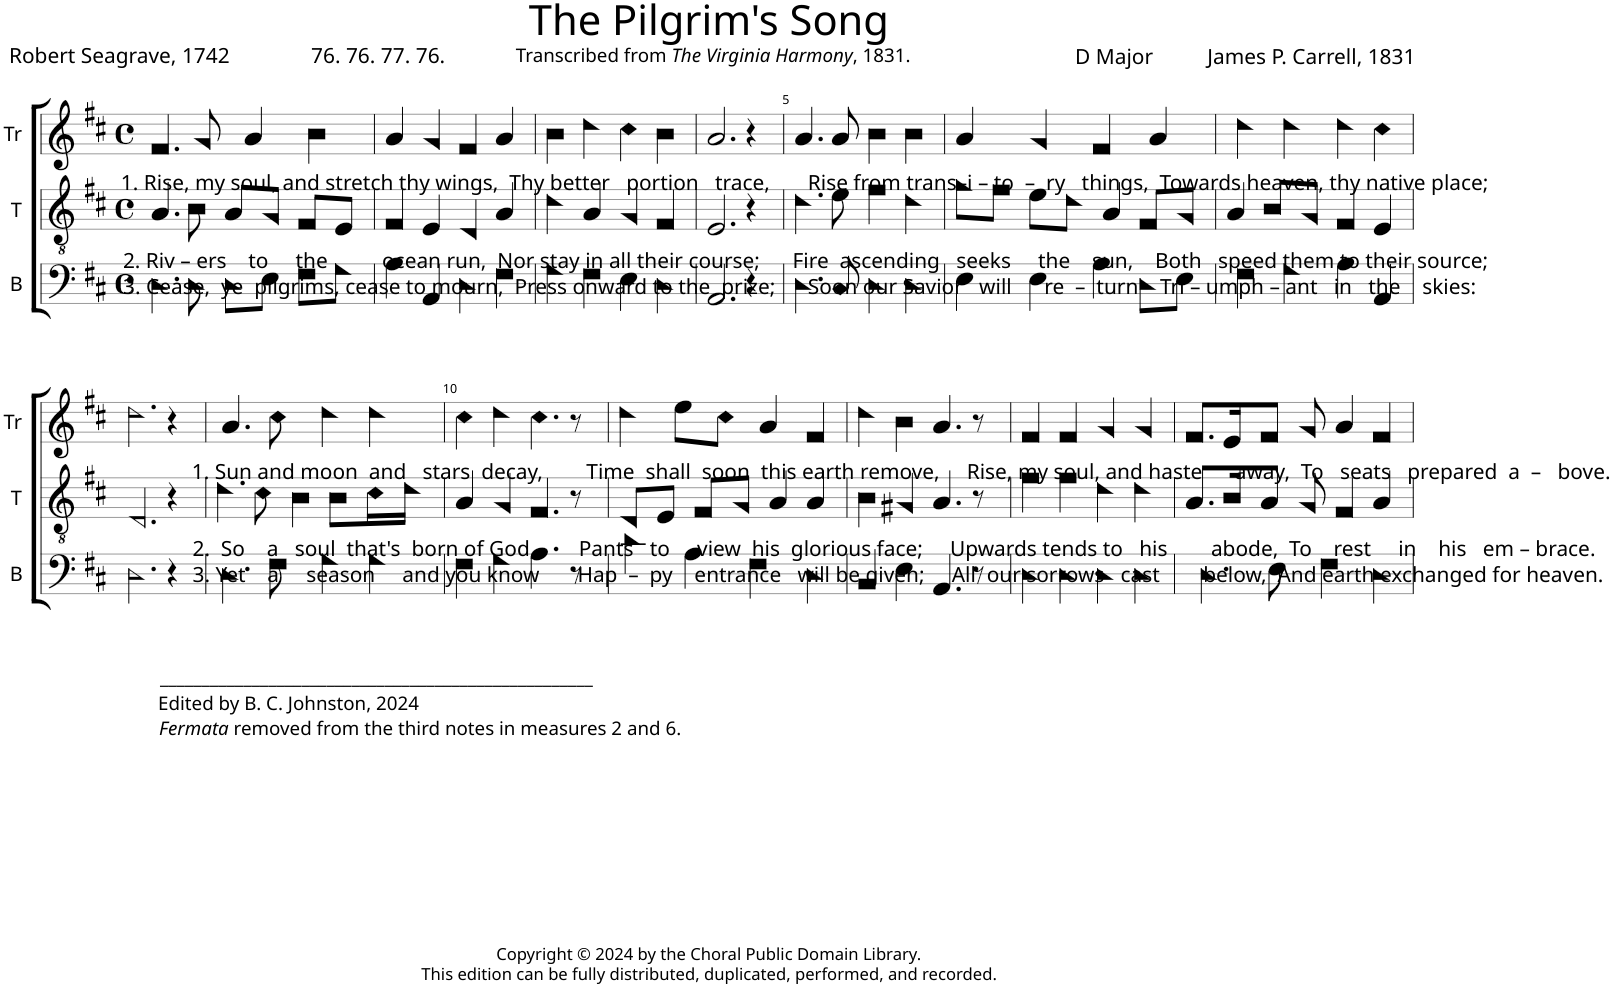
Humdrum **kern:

**kern	**kern	**kern
*part3	*part2	*part1
*staff3	*staff2	*staff1
*I"B	*I"T	*I"Tr
*I'B	*I'T	*I'Tr
*clefF4	*clefGv2	*clefG2
*k[f#c#]	*k[f#c#]	*k[f#c#]
*M4/4	*M4/4	*M4/4
*met(c)	*met(c)	*met(c)
=1	=1	=1
!	!	!LO:TX:a:t=1. Rise, my soul, and stretch thy wings,  Thy better   portion   trace,       Rise from trans–i – to  –  ry   things,  Towards heaven, thy native place;
!	!LO:TX:a:t=2. Riv – ers    to     the          ocean run,  Nor stay in all their course;      Fire  ascending   seeks     the    sun,    Both   speed them to their source;	!
!	!LO:TX:a:t=3. Cease,  ye  pilgrims, cease to mourn,  Press onward to the  prize;      Soon our Savior   will      re  –  turn    Tri – umph – ant   in   the    skies&colon;	!
4.D!\	4.A!/	4.f#!/
8D!\	8B!\	8g!/
8D!\L	8A!/L	4a!/
8E!\J	8G!/J	.
8F#!\L	8F#!/L	4b!\
8G!\J	8E!/J	.
=2	=2	=2
4A!\	4F#!/	4a!/
4AA!/	4E!/	4g!/
4D!\	4D!/	4f#!/
4F#!\	4A!/	4a!/
=3	=3	=3
4G!\	4d!\	4b!\
4F#!\	4A!/	4dd!\
4E!\	4G!/	4cc#!\
4D!\	4F#!/	4b!\
=4	=4	=4
2.AA!/	2.E!/	2.a!/
4r	4r	4r
=5	=5	=5
4.D!\	4.d!\	4.a!/
8C#!/	8e!\	8a!/
4D!\	4f#!\	4b!\
4D!\	4d!\	4b!\
=6	=6	=6
4E!\	8g!\L	4a!/
.	8f#!\J	.
4E!\	8e!\L	4g!/
.	8d!\J	.
4A!\	4A!/	4f#!/
8D!\L	8F#!/L	4a!/
8E!\J	8G!/J	.
=7	=7	=7
4F#!\	4A!/	4dd!\
4G!\	8B!/L	4dd!\
.	8G!/J	.
4A!\	4F#!/	4dd!\
4AA!/	4E!/	4cc#!\
!!LO:LB:g=z
=8	=8	=8
2.D!\	2.D!/	2.dd!\
4r	4r	4r
=9	=9	=9
!	!	!LO:TX:a:t=1. Sun and moon  and   stars  decay,        Time  shall  soon  this earth remove,     Rise, my soul, and haste      away,  To   seats   prepared  a  –   bove.
!	!LO:TX:a:t=2.  So    a   soul  that's  born of God,        Pants   to     view  his  glorious face;     Upwards tends to   his        abode,  To    rest     in    his   em – brace.	!
!	!LO:TX:a:t=3. Yet    a     season     and you know       Hap  –  py    entrance   will be given;     All  our sorrows   cast        below,  And earth exchanged for heaven.	!
!LO:TX:b:t=____________________________________________________	!	!
!LO:TX:b:t=Edited by B. C. Johnston, 2024	!	!
!LO:TX:b:i:t=Fermata	!	!
!LO:TX:b:t=removed from the third notes in measures 2 and 6.	!	!
4.D!\	4.d!\	4.a!/
8F#!\	8c#!\	8cc#!\
4G!\	4B!\	4dd!\
4G!\	8B!\L	4dd!\
.	16c#!\L	.
.	16d!\JJ	.
=10	=10	=10
4F#!\	4A!/	4cc#!\
4G!\	4G!/	4dd!\
4.A!\	4.F#!/	4.cc#!\
8r	8r	8r
=11	=11	=11
4d!\	8D!/L	4dd!\
.	8E!/J	.
4A!\	8F#!/L	8ee!\L
.	8G!/J	8cc#!\J
4F#!\	4A!/	4a!/
4D!\	4A!/	4f#!/
=12	=12	=12
4BB!/	4B!\	4dd!\
4E!\	4G#X!/	4b!\
4.AA!/	4.A!/	4.a!/
8r	8r	8r
=13	=13	=13
4D!\	4f#!\	4f#!/
4D!\	4f#!\	4f#!/
4D!\	4d!\	4g!/
4D!\	4d!\	4g!/
=14	=14	=14
4.D!\	8.A!/L	8.f#!/L
.	16B!/K	16e!/K
.	8A!/J	8f#!/J
8E!\	8G!/	8g!/
4F#!\	4F#!/	4a!/
4D!\	4A!/	4f#!/
=	=	=
*-	*-	*-
